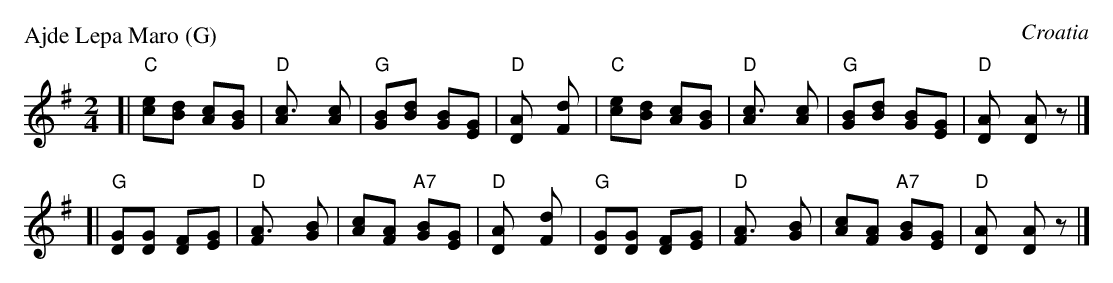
X:1
P: Ajde Lepa Maro (G)
O: Croatia
M: 2/4
L: 1/8
K: G
[| "C"[ec][dB] [cA][BG] \
| "D"[c3A] [cA] \
| "G"[BG][dB] [BG][GE] \
| "D"[A2D] [d2F] \
| "C"[ec][dB] [cA][BG] \
| "D"[c3A] [cA] \
| "G"[BG][dB] [BG][GE] \
| "D"[A2D] [AD]z |]
[| "G"[GD][GD] [FD][GE] \
| "D"[A3F] [BG] \
| [cA][AF] "A7"[BG][GE] \
| "D"[A2D] [d2F] \
| "G"[GD][GD] [FD][GE] \
| "D"[A3F] [BG] \
| [cA][AF] "A7"[BG][GE] \
| "D"[A2D] [AD]z |]
